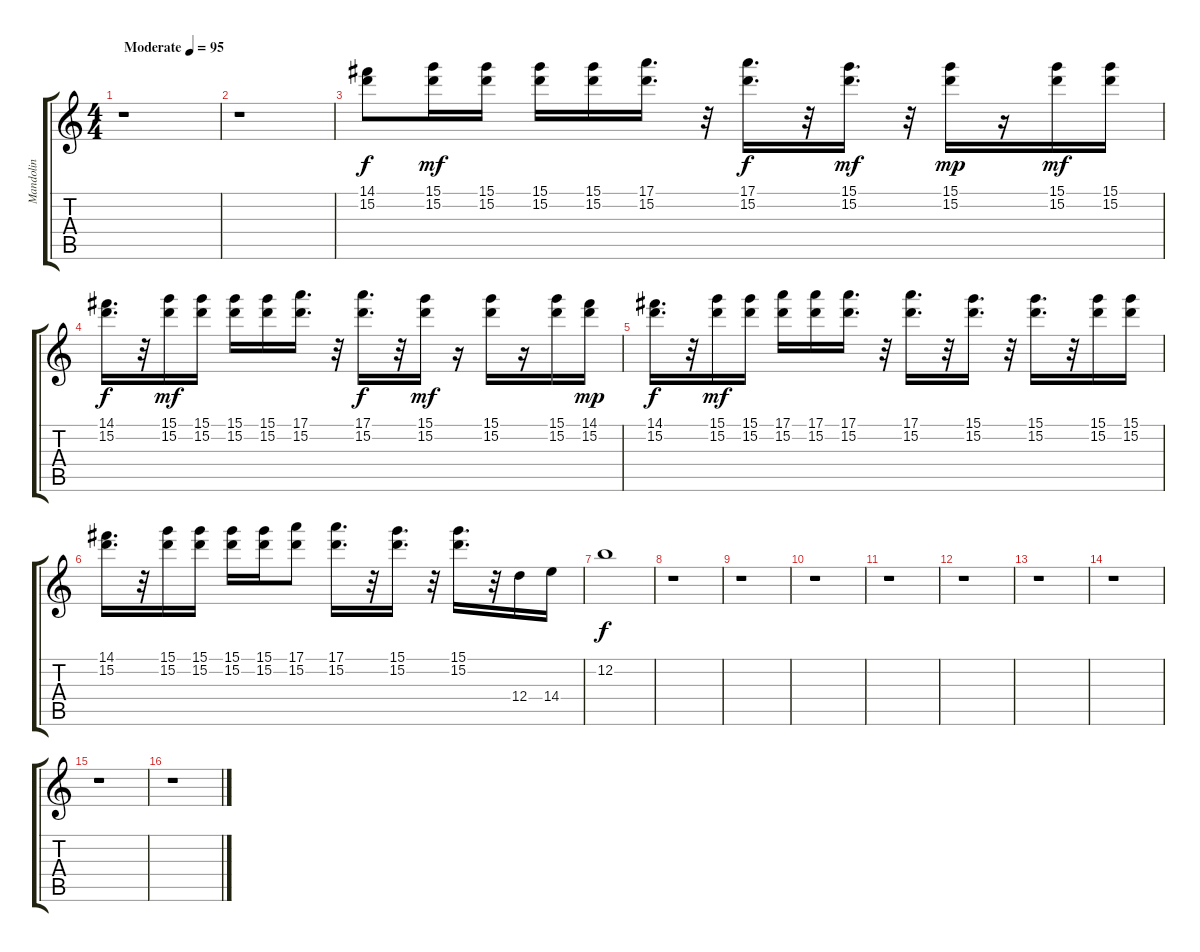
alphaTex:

\track ("Mandolin" "Mandolin") {instrument acousticguitarsteel}
\staff {score tabs}
\tuning (E4 B3 G3 D3 A2 E2) {hide}
\ts (4 4)
\tempo (95 "Moderate")
\clef g2
\ks c
r.1{dy f instrument acousticguitarsteel} |
r.1 |
(14.1 15.2).8 (15.1 15.2).16{dy mf} (15.1 15.2).16 (15.1 15.2).16 (15.1 15.2).16 (17.1 15.2).16{d} r.32 (17.1 15.2).16{d dy f} r.32 (15.1 15.2).16{d dy mf} r.32 (15.1 15.2).16{dy mp} r.16 (15.1 15.2).16{dy mf} (15.1 15.2).16 |
(14.1 15.2).16{d dy f} r.32 (15.1 15.2).16{dy mf} (15.1 15.2).16 (15.1 15.2).16 (15.1 15.2).16 (17.1 15.2).16{d} r.32 (17.1 15.2).16{d dy f} r.32 (15.1 15.2).16{dy mf} r.16 (15.1 15.2).16 r.16 (15.1 15.2).16 (14.1 15.2).16{dy mp} |
(14.1 15.2).16{d dy f} r.32 (15.1 15.2).16{dy mf} (15.1 15.2).16 (17.1 15.2).16 (17.1 15.2).16 (17.1 15.2).16{d} r.32 (17.1 15.2).16{d} r.32 (15.1 15.2).16{d} r.32 (15.1 15.2).16{d} r.32 (15.1 15.2).16 (15.1 15.2).16 |
(14.1 15.2).16{d} r.32 (15.1 15.2).16 (15.1 15.2).16 (15.1 15.2).16 (15.1 15.2).16 (17.1 15.2).8 (17.1 15.2).16{d} r.32 (15.1 15.2).16{d} r.32 (15.1 15.2).16{d} r.32 12.4.16 14.4.16 |
12.2.1{dy f} |
r.1 |
r.1 |
r.1 |
r.1 |
r.1 |
r.1 |
r.1 |
r.1 |
r.1
